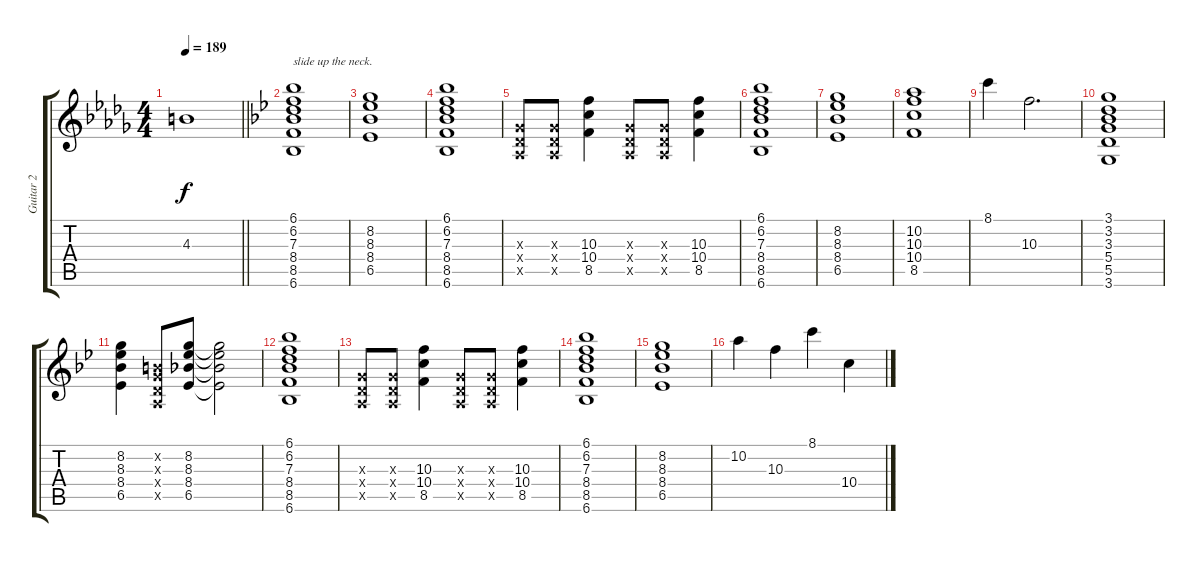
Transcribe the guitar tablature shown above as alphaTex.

\track ("Guitar 2" "Guitar 2") {instrument overdrivenguitar}
\staff {score tabs}
\tuning (E4 B3 G3 D3 A2 E2) {hide}
\ts (4 4)
\tempo 189
\clef g2
\barLineRight lightlight
\ks db
4.3{t}.1{dy f} |
\ks bb
(6.1 6.2 7.3 8.4 8.5 6.6).1{txt "slide up the neck."} |
(8.2 8.3 8.4 6.5).1 |
(6.1 6.2 7.3 8.4 8.5 6.6).1 |
(0.3{x} 0.4{x} 0.5{x}).8 (0.3{x} 0.4{x} 0.5{x}).8 (10.3 10.4 8.5).4 (0.3{x} 0.4{x} 0.5{x}).8 (0.3{x} 0.4{x} 0.5{x}).8 (10.3 10.4 8.5).4 |
(6.1 6.2 7.3 8.4 8.5 6.6).1 |
(8.2 8.3 8.4 6.5).1 |
(10.2 10.3 10.4 8.5).1 |
8.1.4 10.3.2{d} |
(3.1 3.2 3.3 5.4 5.5 3.6).1 |
(8.2 8.3 8.4 6.5).4 (0.2{x} 0.3{x} 0.4{x} 0.5{x}).8 (8.2 8.3 8.4 6.5).8 (8.2{t} 8.3{t} 8.4{t} 6.5{t}).2 |
(6.1 6.2 7.3 8.4 8.5 6.6).1 |
(0.3{x} 0.4{x} 0.5{x}).8 (0.3{x} 0.4{x} 0.5{x}).8 (10.3 10.4 8.5).4 (0.3{x} 0.4{x} 0.5{x}).8 (0.3{x} 0.4{x} 0.5{x}).8 (10.3 10.4 8.5).4 |
(6.1 6.2 7.3 8.4 8.5 6.6).1 |
(8.2 8.3 8.4 6.5).1 |
10.2.4 10.3.4 8.1.4 10.4.4
